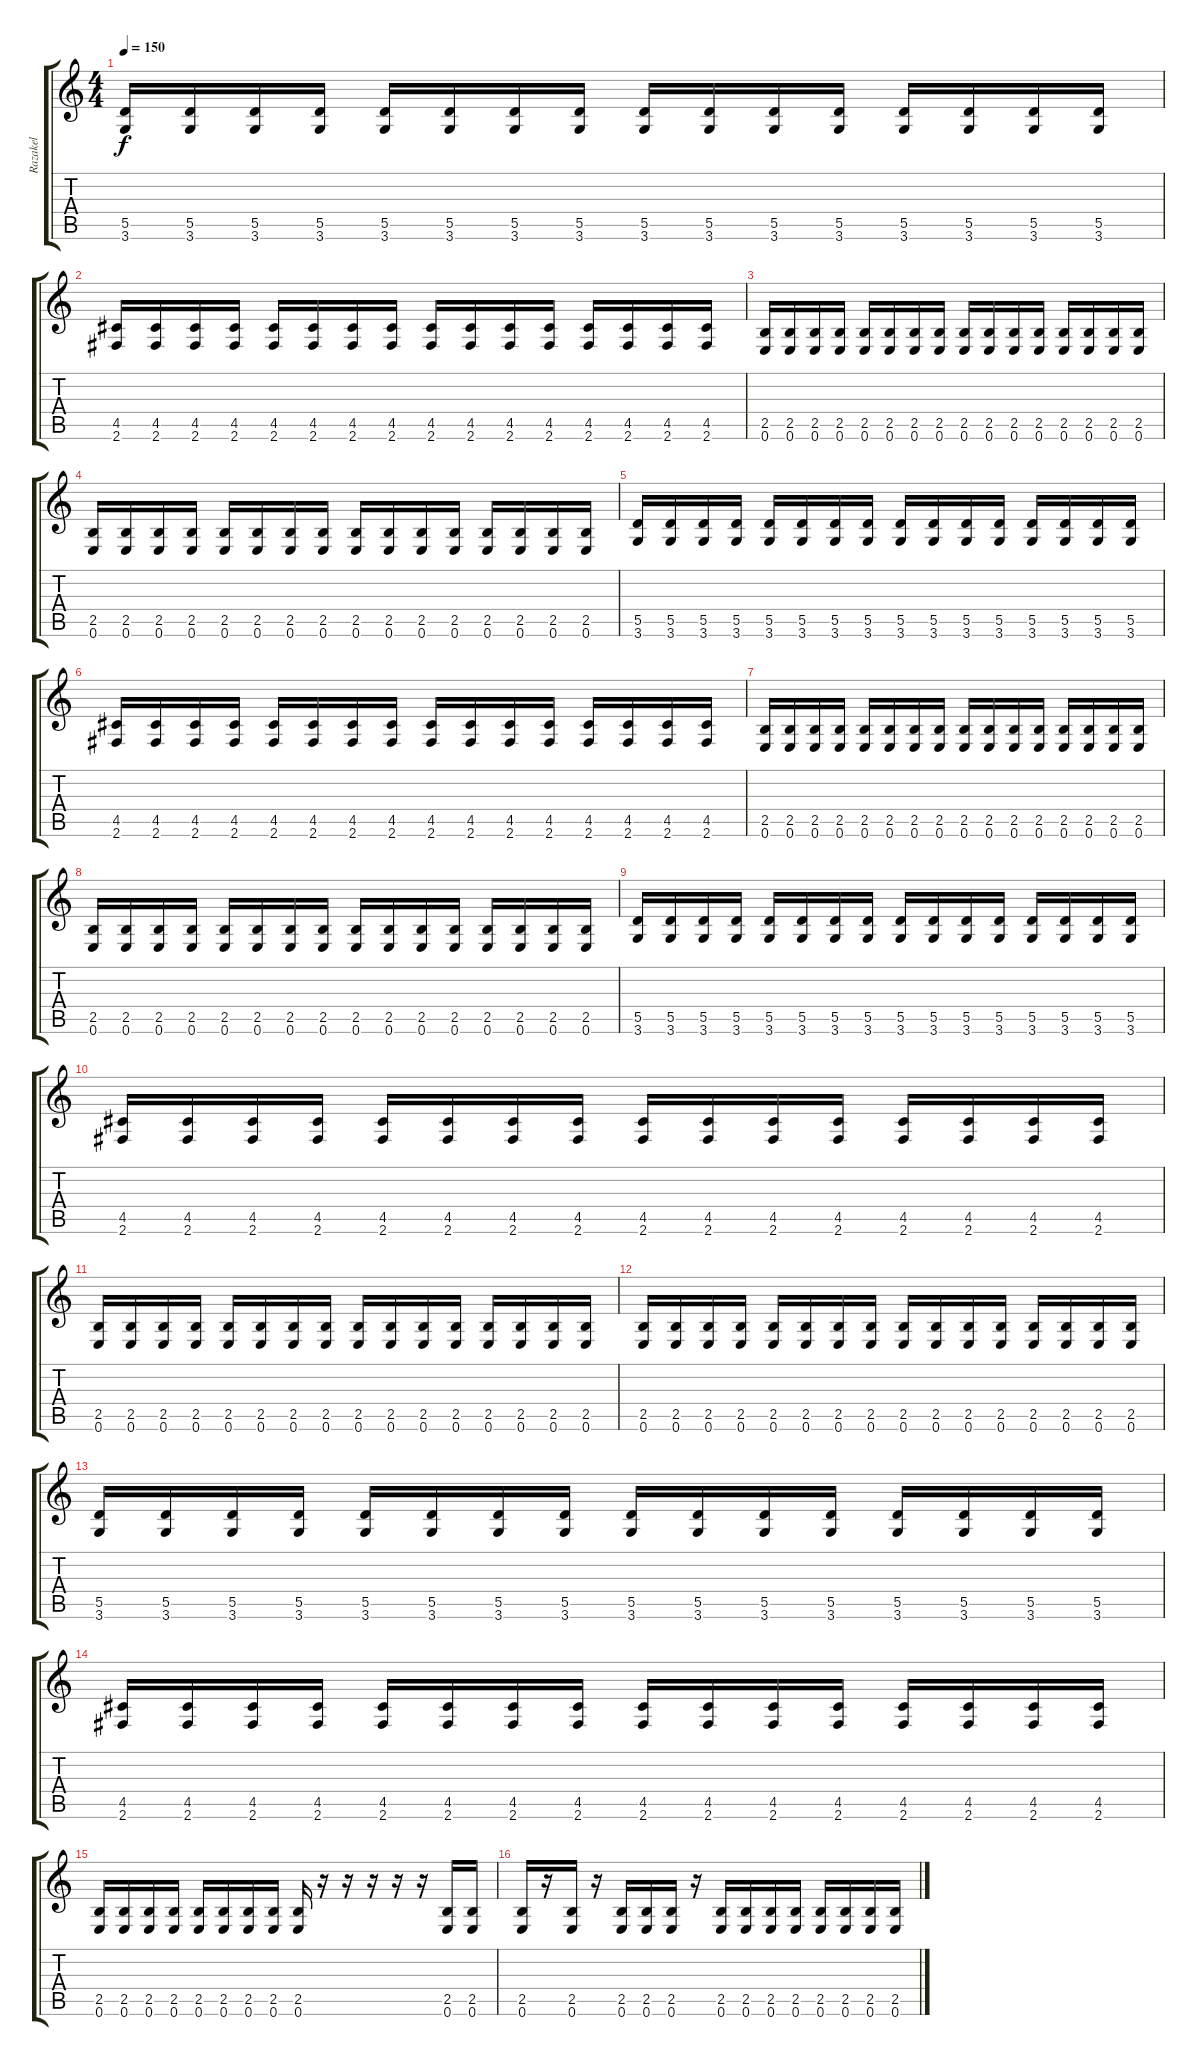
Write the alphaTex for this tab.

\track ("Razakel" "Razakel") {instrument distortionguitar}
\staff {score tabs}
\tuning (E4 B3 G3 D3 A2 E2) {hide}
\ts (4 4)
\tempo 150
\clef g2
\ks c
(5.5 3.6).16{dy f} (5.5 3.6).16 (5.5 3.6).16 (5.5 3.6).16 (5.5 3.6).16 (5.5 3.6).16 (5.5 3.6).16 (5.5 3.6).16 (5.5 3.6).16 (5.5 3.6).16 (5.5 3.6).16 (5.5 3.6).16 (5.5 3.6).16 (5.5 3.6).16 (5.5 3.6).16 (5.5 3.6).16 |
(4.5 2.6).16 (4.5 2.6).16 (4.5 2.6).16 (4.5 2.6).16 (4.5 2.6).16 (4.5 2.6).16 (4.5 2.6).16 (4.5 2.6).16 (4.5 2.6).16 (4.5 2.6).16 (4.5 2.6).16 (4.5 2.6).16 (4.5 2.6).16 (4.5 2.6).16 (4.5 2.6).16 (4.5 2.6).16 |
(2.5 0.6).16 (2.5 0.6).16 (2.5 0.6).16 (2.5 0.6).16 (2.5 0.6).16 (2.5 0.6).16 (2.5 0.6).16 (2.5 0.6).16 (2.5 0.6).16 (2.5 0.6).16 (2.5 0.6).16 (2.5 0.6).16 (2.5 0.6).16 (2.5 0.6).16 (2.5 0.6).16 (2.5 0.6).16 |
(2.5 0.6).16 (2.5 0.6).16 (2.5 0.6).16 (2.5 0.6).16 (2.5 0.6).16 (2.5 0.6).16 (2.5 0.6).16 (2.5 0.6).16 (2.5 0.6).16 (2.5 0.6).16 (2.5 0.6).16 (2.5 0.6).16 (2.5 0.6).16 (2.5 0.6).16 (2.5 0.6).16 (2.5 0.6).16 |
(5.5 3.6).16 (5.5 3.6).16 (5.5 3.6).16 (5.5 3.6).16 (5.5 3.6).16 (5.5 3.6).16 (5.5 3.6).16 (5.5 3.6).16 (5.5 3.6).16 (5.5 3.6).16 (5.5 3.6).16 (5.5 3.6).16 (5.5 3.6).16 (5.5 3.6).16 (5.5 3.6).16 (5.5 3.6).16 |
(4.5 2.6).16 (4.5 2.6).16 (4.5 2.6).16 (4.5 2.6).16 (4.5 2.6).16 (4.5 2.6).16 (4.5 2.6).16 (4.5 2.6).16 (4.5 2.6).16 (4.5 2.6).16 (4.5 2.6).16 (4.5 2.6).16 (4.5 2.6).16 (4.5 2.6).16 (4.5 2.6).16 (4.5 2.6).16 |
(2.5 0.6).16 (2.5 0.6).16 (2.5 0.6).16 (2.5 0.6).16 (2.5 0.6).16 (2.5 0.6).16 (2.5 0.6).16 (2.5 0.6).16 (2.5 0.6).16 (2.5 0.6).16 (2.5 0.6).16 (2.5 0.6).16 (2.5 0.6).16 (2.5 0.6).16 (2.5 0.6).16 (2.5 0.6).16 |
(2.5 0.6).16 (2.5 0.6).16 (2.5 0.6).16 (2.5 0.6).16 (2.5 0.6).16 (2.5 0.6).16 (2.5 0.6).16 (2.5 0.6).16 (2.5 0.6).16 (2.5 0.6).16 (2.5 0.6).16 (2.5 0.6).16 (2.5 0.6).16 (2.5 0.6).16 (2.5 0.6).16 (2.5 0.6).16 |
(5.5 3.6).16 (5.5 3.6).16 (5.5 3.6).16 (5.5 3.6).16 (5.5 3.6).16 (5.5 3.6).16 (5.5 3.6).16 (5.5 3.6).16 (5.5 3.6).16 (5.5 3.6).16 (5.5 3.6).16 (5.5 3.6).16 (5.5 3.6).16 (5.5 3.6).16 (5.5 3.6).16 (5.5 3.6).16 |
(4.5 2.6).16 (4.5 2.6).16 (4.5 2.6).16 (4.5 2.6).16 (4.5 2.6).16 (4.5 2.6).16 (4.5 2.6).16 (4.5 2.6).16 (4.5 2.6).16 (4.5 2.6).16 (4.5 2.6).16 (4.5 2.6).16 (4.5 2.6).16 (4.5 2.6).16 (4.5 2.6).16 (4.5 2.6).16 |
(2.5 0.6).16 (2.5 0.6).16 (2.5 0.6).16 (2.5 0.6).16 (2.5 0.6).16 (2.5 0.6).16 (2.5 0.6).16 (2.5 0.6).16 (2.5 0.6).16 (2.5 0.6).16 (2.5 0.6).16 (2.5 0.6).16 (2.5 0.6).16 (2.5 0.6).16 (2.5 0.6).16 (2.5 0.6).16 |
(2.5 0.6).16 (2.5 0.6).16 (2.5 0.6).16 (2.5 0.6).16 (2.5 0.6).16 (2.5 0.6).16 (2.5 0.6).16 (2.5 0.6).16 (2.5 0.6).16 (2.5 0.6).16 (2.5 0.6).16 (2.5 0.6).16 (2.5 0.6).16 (2.5 0.6).16 (2.5 0.6).16 (2.5 0.6).16 |
(5.5 3.6).16 (5.5 3.6).16 (5.5 3.6).16 (5.5 3.6).16 (5.5 3.6).16 (5.5 3.6).16 (5.5 3.6).16 (5.5 3.6).16 (5.5 3.6).16 (5.5 3.6).16 (5.5 3.6).16 (5.5 3.6).16 (5.5 3.6).16 (5.5 3.6).16 (5.5 3.6).16 (5.5 3.6).16 |
(4.5 2.6).16 (4.5 2.6).16 (4.5 2.6).16 (4.5 2.6).16 (4.5 2.6).16 (4.5 2.6).16 (4.5 2.6).16 (4.5 2.6).16 (4.5 2.6).16 (4.5 2.6).16 (4.5 2.6).16 (4.5 2.6).16 (4.5 2.6).16 (4.5 2.6).16 (4.5 2.6).16 (4.5 2.6).16 |
(2.5 0.6).16 (2.5 0.6).16 (2.5 0.6).16 (2.5 0.6).16 (2.5 0.6).16 (2.5 0.6).16 (2.5 0.6).16 (2.5 0.6).16 (2.5 0.6).16 r.16 r.16 r.16 r.16 r.16 (2.5 0.6).16 (2.5 0.6).16 |
(2.5 0.6).16 r.16 (2.5 0.6).16 r.16 (2.5 0.6).16 (2.5 0.6).16 (2.5 0.6).16 r.16 (2.5 0.6).16 (2.5 0.6).16 (2.5 0.6).16 (2.5 0.6).16 (2.5 0.6).16 (2.5 0.6).16 (2.5 0.6).16 (2.5 0.6).16
